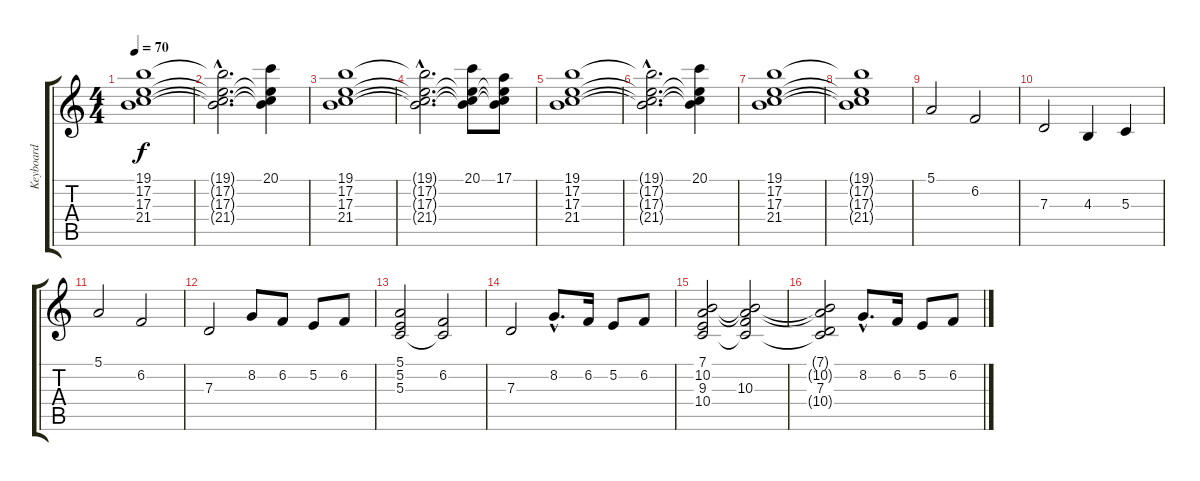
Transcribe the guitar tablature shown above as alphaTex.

\track ("Keyboard" "Keyboard") {instrument musicbox}
\staff {score tabs}
\tuning (E4 B3 G3 D3 A2 E2) {hide}
\ts (4 4)
\tempo 70
\clef g2
\ks c
(19.1 17.2 17.3 21.4).1{dy f instrument choiraahs} |
(19.1{hac t} 17.2{hac t} 17.3{hac t} 21.4{hac t}).2{d} (20.1 17.2{t} 17.3{t} 21.4{t}).4 |
(19.1 17.2 17.3 21.4).1 |
(19.1{hac t} 17.2{hac t} 17.3{hac t} 21.4{hac t}).2{d} (20.1 17.2{t} 17.3{t} 21.4{t}).8 (17.1 17.2{t} 17.3{t} 21.4{t}).8 |
(19.1 17.2 17.3 21.4).1 |
(19.1{hac t} 17.2{hac t} 17.3{hac t} 21.4{hac t}).2{d} (20.1 17.2{t} 17.3{t} 21.4{t}).4 |
(19.1 17.2 17.3 21.4).1 |
(19.1{t} 17.2{t} 17.3{t} 21.4{t}).1 |
5.1.2{instrument stringensemble1} 6.2.2 |
7.3.2 4.3.4 5.3.4 |
5.1.2 6.2.2 |
7.3.2 8.2.8 6.2.8 5.2.8 6.2.8 |
(5.1 5.2 5.3).2 (6.2 5.3{t}).2 |
7.3.2 8.2{hac}.8{d} 6.2.16 5.2.8 6.2.8 |
(7.1 10.2 9.3 10.4).2 (7.1{t} 10.2{t} 10.3 10.4{t}).2 |
(7.1{t} 10.2{t} 7.3 10.4{t}).2 8.2{hac}.8{d} 6.2.16 5.2.8 6.2.8
